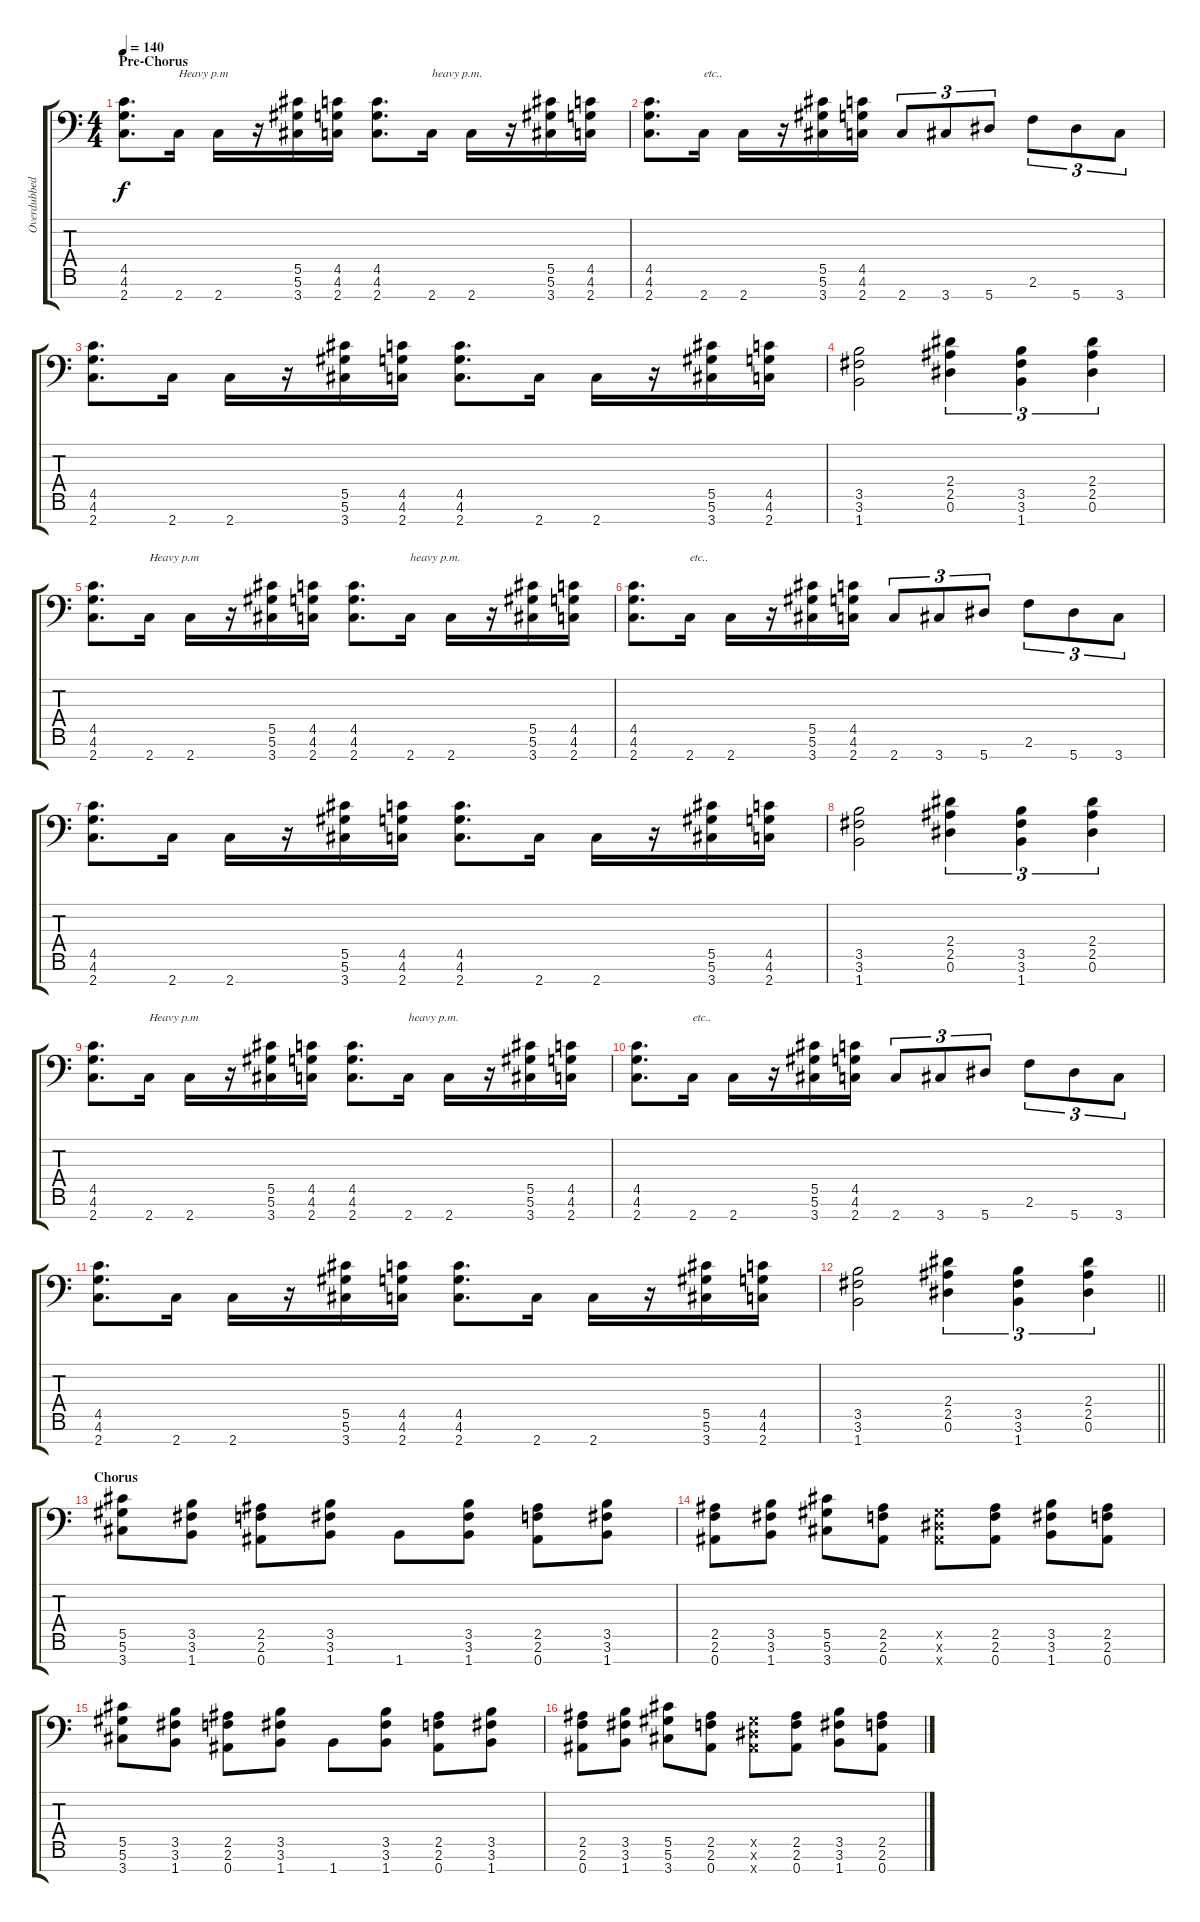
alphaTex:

\track ("Overdubbed rhythm" "Overdubbed") {instrument distortionguitar}
\staff {score tabs}
\tuning (Eb4 Bb3 Gb3 Db3 Ab2 Eb2 Bb1) {hide}
\ts (4 4)
\section ("" "Pre-Chorus")
\tempo 140
\clef f4
\ks c
(4.5 4.6 2.7).8{d dy f} 2.7.16{txt "Heavy p.m"} 2.7.16 r.16 (5.5 5.6 3.7).16 (4.5 4.6 2.7).16 (4.5 4.6 2.7).8{d} 2.7.16{txt "heavy p.m."} 2.7.16 r.16 (5.5 5.6 3.7).16 (4.5 4.6 2.7).16 |
(4.5 4.6 2.7).8{d} 2.7.16{txt "etc.."} 2.7.16 r.16 (5.5 5.6 3.7).16 (4.5 4.6 2.7).16 2.7.8{tu (3 2)} 3.7.8{tu (3 2)} 5.7.8{tu (3 2)} 2.6.8{tu (3 2)} 5.7.8{tu (3 2)} 3.7.8{tu (3 2)} |
(4.5 4.6 2.7).8{d} 2.7.16 2.7.16 r.16 (5.5 5.6 3.7).16 (4.5 4.6 2.7).16 (4.5 4.6 2.7).8{d} 2.7.16 2.7.16 r.16 (5.5 5.6 3.7).16 (4.5 4.6 2.7).16 |
(3.5 3.6 1.7).2 (2.4 2.5 0.6).4{tu (3 2)} (3.5 3.6 1.7).4{tu (3 2)} (2.4 2.5 0.6).4{tu (3 2)} |
(4.5 4.6 2.7).8{d} 2.7.16{txt "Heavy p.m"} 2.7.16 r.16 (5.5 5.6 3.7).16 (4.5 4.6 2.7).16 (4.5 4.6 2.7).8{d} 2.7.16{txt "heavy p.m."} 2.7.16 r.16 (5.5 5.6 3.7).16 (4.5 4.6 2.7).16 |
(4.5 4.6 2.7).8{d} 2.7.16{txt "etc.."} 2.7.16 r.16 (5.5 5.6 3.7).16 (4.5 4.6 2.7).16 2.7.8{tu (3 2)} 3.7.8{tu (3 2)} 5.7.8{tu (3 2)} 2.6.8{tu (3 2)} 5.7.8{tu (3 2)} 3.7.8{tu (3 2)} |
(4.5 4.6 2.7).8{d} 2.7.16 2.7.16 r.16 (5.5 5.6 3.7).16 (4.5 4.6 2.7).16 (4.5 4.6 2.7).8{d} 2.7.16 2.7.16 r.16 (5.5 5.6 3.7).16 (4.5 4.6 2.7).16 |
(3.5 3.6 1.7).2 (2.4 2.5 0.6).4{tu (3 2)} (3.5 3.6 1.7).4{tu (3 2)} (2.4 2.5 0.6).4{tu (3 2)} |
(4.5 4.6 2.7).8{d} 2.7.16{txt "Heavy p.m"} 2.7.16 r.16 (5.5 5.6 3.7).16 (4.5 4.6 2.7).16 (4.5 4.6 2.7).8{d} 2.7.16{txt "heavy p.m."} 2.7.16 r.16 (5.5 5.6 3.7).16 (4.5 4.6 2.7).16 |
(4.5 4.6 2.7).8{d} 2.7.16{txt "etc.."} 2.7.16 r.16 (5.5 5.6 3.7).16 (4.5 4.6 2.7).16 2.7.8{tu (3 2)} 3.7.8{tu (3 2)} 5.7.8{tu (3 2)} 2.6.8{tu (3 2)} 5.7.8{tu (3 2)} 3.7.8{tu (3 2)} |
(4.5 4.6 2.7).8{d} 2.7.16 2.7.16 r.16 (5.5 5.6 3.7).16 (4.5 4.6 2.7).16 (4.5 4.6 2.7).8{d} 2.7.16 2.7.16 r.16 (5.5 5.6 3.7).16 (4.5 4.6 2.7).16 |
\barLineRight lightlight
(3.5 3.6 1.7).2 (2.4 2.5 0.6).4{tu (3 2)} (3.5 3.6 1.7).4{tu (3 2)} (2.4 2.5 0.6).4{tu (3 2)} |
\section ("" "Chorus")
(5.5 5.6 3.7).8 (3.5 3.6 1.7).8 (2.5 2.6 0.7).8 (3.5 3.6 1.7).8 1.7.8 (3.5 3.6 1.7).8 (2.5 2.6 0.7).8 (3.5 3.6 1.7).8 |
(2.5 2.6 0.7).8 (3.5 3.6 1.7).8 (5.5 5.6 3.7).8 (2.5 2.6 0.7).8 (0.5{x} 0.6{x} 0.7{x}).8 (2.5 2.6 0.7).8 (3.5 3.6 1.7).8 (2.5 2.6 0.7).8 |
(5.5 5.6 3.7).8 (3.5 3.6 1.7).8 (2.5 2.6 0.7).8 (3.5 3.6 1.7).8 1.7.8 (3.5 3.6 1.7).8 (2.5 2.6 0.7).8 (3.5 3.6 1.7).8 |
(2.5 2.6 0.7).8 (3.5 3.6 1.7).8 (5.5 5.6 3.7).8 (2.5 2.6 0.7).8 (0.5{x} 0.6{x} 0.7{x}).8 (2.5 2.6 0.7).8 (3.5 3.6 1.7).8 (2.5 2.6 0.7).8
